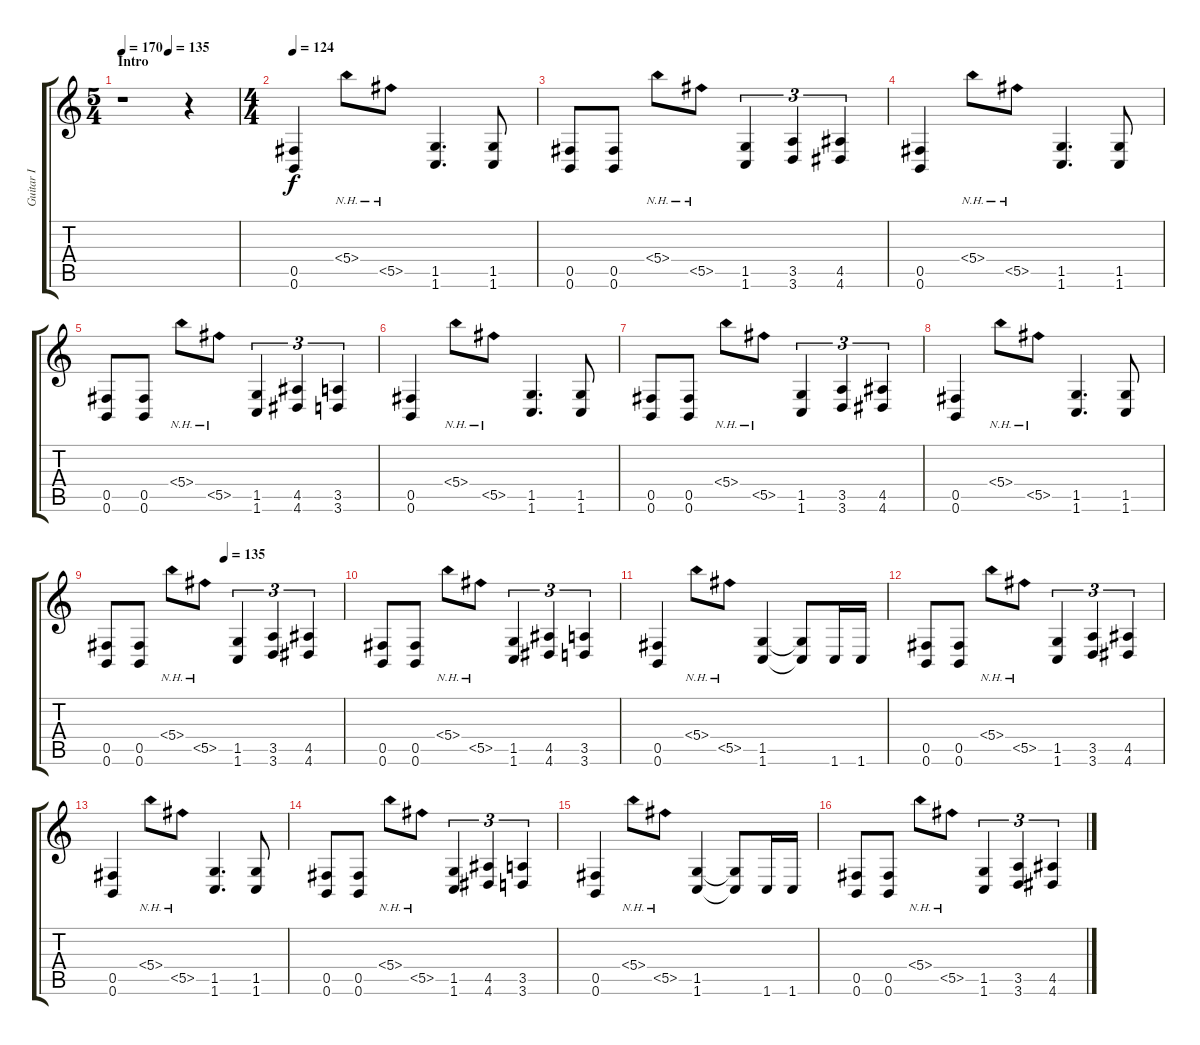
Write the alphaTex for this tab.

\track ("Guitar I" "Guitar I") {instrument distortionguitar}
\staff {score tabs}
\tuning (Db4 Ab3 E3 B2 Gb2 B1) {hide}
\ts (5 4)
\section ("" "Intro")
\tempo 170
\tempo 124
\tempo (135 0.4)
\tempo 170
\clef g2
\ks c
r.1{dy f instrument distortionguitar} r.4 |
\ts (4 4)
\tempo 124
(0.5 0.6).4 5.4{nh}.8 5.5{nh}.8 (1.5 1.6).4{d} (1.5 1.6).8 |
(0.5 0.6).8 (0.5 0.6).8 5.4{nh}.8 5.5{nh}.8 (1.5 1.6).4{tu (3 2)} (3.5 3.6).4{tu (3 2)} (4.5 4.6).4{tu (3 2)} |
(0.5 0.6).4 5.4{nh}.8 5.5{nh}.8 (1.5 1.6).4{d} (1.5 1.6).8 |
(0.5 0.6).8 (0.5 0.6).8 5.4{nh}.8 5.5{nh}.8 (1.5 1.6).4{tu (3 2)} (4.5 4.6).4{tu (3 2)} (3.5 3.6).4{tu (3 2)} |
(0.5 0.6).4 5.4{nh}.8 5.5{nh}.8 (1.5 1.6).4{d} (1.5 1.6).8 |
(0.5 0.6).8 (0.5 0.6).8 5.4{nh}.8 5.5{nh}.8 (1.5 1.6).4{tu (3 2)} (3.5 3.6).4{tu (3 2)} (4.5 4.6).4{tu (3 2)} |
(0.5 0.6).4 5.4{nh}.8 5.5{nh}.8 (1.5 1.6).4{d} (1.5 1.6).8 |
\tempo (135 0.5)
(0.5 0.6).8 (0.5 0.6).8 5.4{nh}.8 5.5{nh}.8 (1.5 1.6).4{tu (3 2)} (3.5 3.6).4{tu (3 2)} (4.5 4.6).4{tu (3 2)} |
(0.5 0.6).8 (0.5 0.6).8 5.4{nh}.8 5.5{nh}.8 (1.5 1.6).4{tu (3 2)} (4.5 4.6).4{tu (3 2)} (3.5 3.6).4{tu (3 2)} |
(0.5 0.6).4 5.4{nh}.8 5.5{nh}.8 (1.5 1.6).4 (1.5{t} 1.6{t}).8 1.6.16 1.6.16 |
(0.5 0.6).8 (0.5 0.6).8 5.4{nh}.8 5.5{nh}.8 (1.5 1.6).4{tu (3 2)} (3.5 3.6).4{tu (3 2)} (4.5 4.6).4{tu (3 2)} |
(0.5 0.6).4 5.4{nh}.8 5.5{nh}.8 (1.5 1.6).4{d} (1.5 1.6).8 |
(0.5 0.6).8 (0.5 0.6).8 5.4{nh}.8 5.5{nh}.8 (1.5 1.6).4{tu (3 2)} (4.5 4.6).4{tu (3 2)} (3.5 3.6).4{tu (3 2)} |
(0.5 0.6).4 5.4{nh}.8 5.5{nh}.8 (1.5 1.6).4 (1.5{t} 1.6{t}).8 1.6.16 1.6.16 |
(0.5 0.6).8 (0.5 0.6).8 5.4{nh}.8 5.5{nh}.8 (1.5 1.6).4{tu (3 2)} (3.5 3.6).4{tu (3 2)} (4.5 4.6).4{tu (3 2)}
